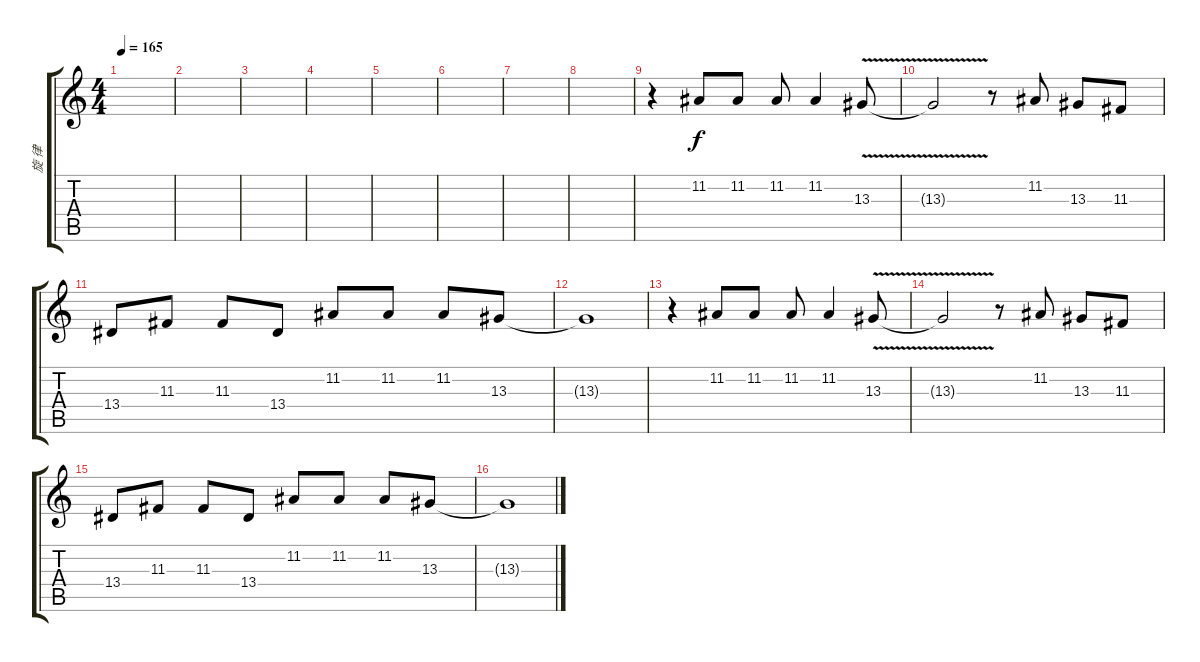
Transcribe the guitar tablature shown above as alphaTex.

\track ("旋 律" "旋 律") {instrument accordion}
\staff {score tabs}
\tuning (E4 B3 G3 D3 A2 E2) {hide}
\ts (4 4)
\tempo 165
\clef g2
\ks c
|
|
|
|
|
|
|
|
r.4 11.2.8 11.2.8 11.2.8 11.2.4 13.3{v}.8 |
13.3{t}.2 r.8 11.2.8 13.3.8 11.3.8 |
13.4.8 11.3.8 11.3.8 13.4.8 11.2.8 11.2.8 11.2.8 13.3.8 |
13.3{t}.1 |
r.4 11.2.8 11.2.8 11.2.8 11.2.4 13.3{v}.8 |
13.3{t}.2 r.8 11.2.8 13.3.8 11.3.8 |
13.4.8 11.3.8 11.3.8 13.4.8 11.2.8 11.2.8 11.2.8 13.3.8 |
13.3{t}.1
